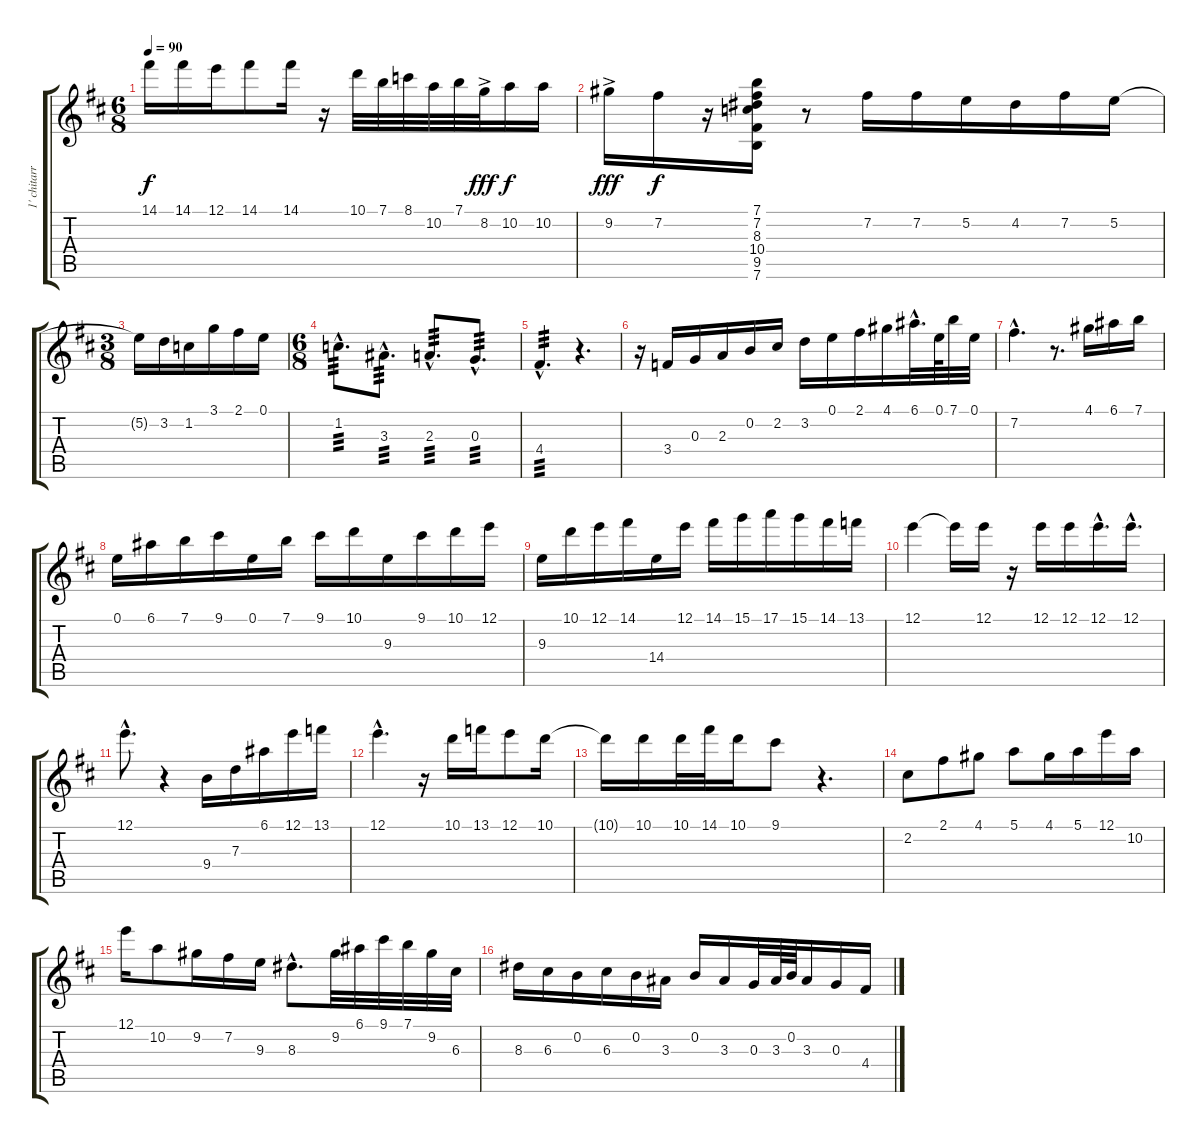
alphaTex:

\track ("1' chitarra" "1' chitarr") {instrument acousticguitarnylon}
\staff {score tabs}
\tuning (E4 B3 G3 D3 A2 E2) {hide}
\ts (6 8)
\tempo 90
\clef g2
\ks bminor
14.1.16{dy f} 14.1.16 12.1.16 14.1.8 14.1.16 r.16 10.1.32{txt " "} 7.1.32 8.1.32 10.2.32 7.1.32 8.2{ac}.32{dy fff} 10.2.16{dy f} 10.2.16 |
9.2{ac}.16{dy fff} 7.2.16{dy f} r.16 (7.1 7.2 8.3 10.4 9.5 7.6).16 r.8 7.2.16 7.2.16 5.2.16 4.2.16 7.2.16 5.2.16 |
\ts (3 8)
5.2{t}.16 3.2.16 1.2.16 3.1.16 2.1.16 0.1.16 |
\ts (6 8)
1.2{hac}.8{d tp 3} 3.3{hac}.8{d tp 3} 2.3{hac}.8{d tp 3} 0.3{hac}.8{d tp 3} |
4.4{hac}.4{d tp 3} r.4{d} |
r.16 3.4.16 0.3.16 2.3.16 0.2.16 2.2.16 3.2.16 0.1.16 2.1.16 4.1.16 6.1{hac}.32{d} 0.1.64 7.1.32 0.1.32 |
7.2{hac}.4{d} r.8{d} 4.1.16 6.1.16 7.1.16 |
0.1.16 6.1.16 7.1.16 9.1.16 0.1.16 7.1.16 9.1.16 10.1.16 9.3.16 9.1.16 10.1.16 12.1.16 |
9.3.16 10.1.16 12.1.16 14.1.16 14.4.16 12.1.16 14.1.16 15.1.16 17.1.16 15.1.16 14.1.16 13.1.16 |
12.1.4 12.1{t}.16 12.1.16 r.16 12.1.16 12.1.16 12.1{hac}.16{d} 12.1{hac}.16{d} |
12.1{hac}.8{d} r.4 9.4.16 7.3.16 6.1.16 12.1.16 13.1.16 |
12.1{hac}.4{d} r.16 10.1.16 13.1.16 12.1.8 10.1.16 |
10.1{t}.16 10.1.16 10.1.32 14.1.32 10.1.16 9.1.8 r.4{d} |
2.2.8 2.1.8 4.1.8 5.1.8 4.1.16 5.1.16 12.1.16 10.2.16 |
12.1.16 10.2.8 9.2.16 7.2.16 9.3.16 8.3{hac}.8{d} 9.2.32 6.1.32 9.1.32 7.1.32 9.2.32 6.3.32 |
8.3.16 6.3.16 0.2.16 6.3.16 0.2.16 3.3.16 0.2.16 3.3.16 0.3.32 3.3.64 0.2.64 3.3.16 0.3.16 4.4.16{txt " "}
